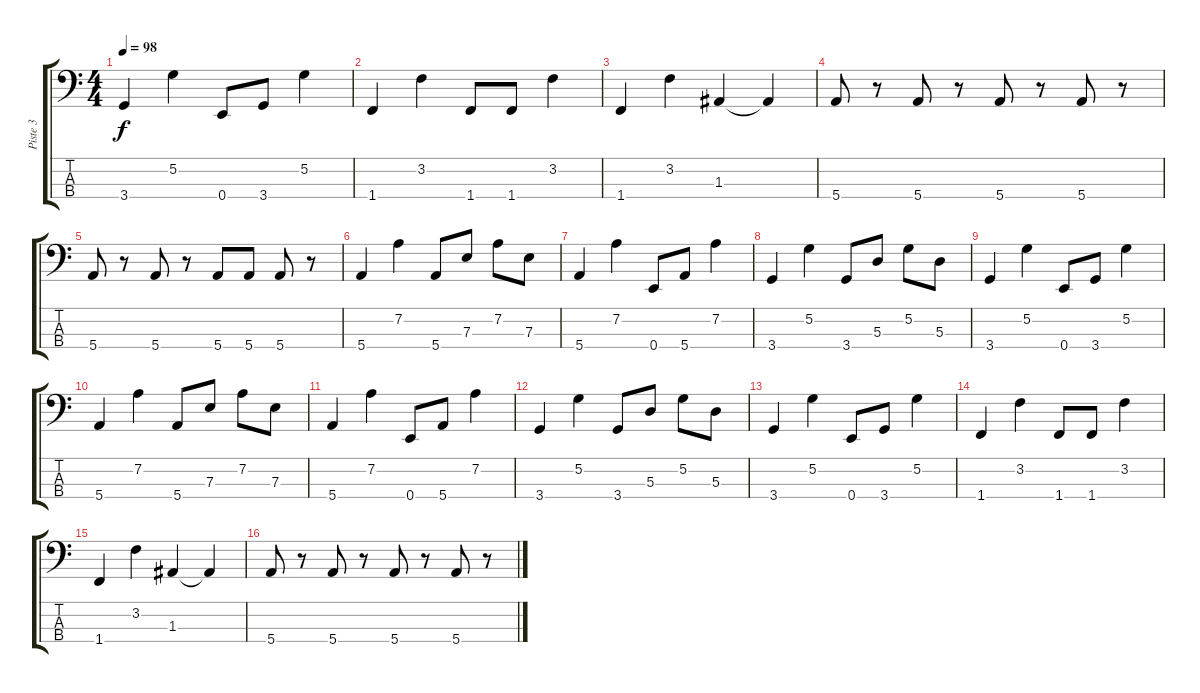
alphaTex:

\track ("Piste 3" "Piste 3") {instrument electricbassfinger}
\staff {score tabs}
\tuning (G2 D2 A1 E1) {hide}
\ts (4 4)
\tempo 98
\clef f4
\ks c
3.4.4{dy f} 5.2.4 0.4.8 3.4.8 5.2.4 |
1.4.4 3.2.4 1.4.8 1.4.8 3.2.4 |
1.4.4 3.2.4 1.3.4 1.3{t}.4 |
5.4.8 r.8 5.4.8 r.8 5.4.8 r.8 5.4.8 r.8 |
5.4.8 r.8 5.4.8 r.8 5.4.8 5.4.8 5.4.8 r.8 |
5.4.4 7.2.4 5.4.8 7.3.8 7.2.8 7.3.8 |
5.4.4 7.2.4 0.4.8 5.4.8 7.2.4 |
3.4.4 5.2.4 3.4.8 5.3.8 5.2.8 5.3.8 |
3.4.4 5.2.4 0.4.8 3.4.8 5.2.4 |
5.4.4 7.2.4 5.4.8 7.3.8 7.2.8 7.3.8 |
5.4.4 7.2.4 0.4.8 5.4.8 7.2.4 |
3.4.4 5.2.4 3.4.8 5.3.8 5.2.8 5.3.8 |
3.4.4 5.2.4 0.4.8 3.4.8 5.2.4 |
1.4.4 3.2.4 1.4.8 1.4.8 3.2.4 |
1.4.4 3.2.4 1.3.4 1.3{t}.4 |
5.4.8 r.8 5.4.8 r.8 5.4.8 r.8 5.4.8 r.8
